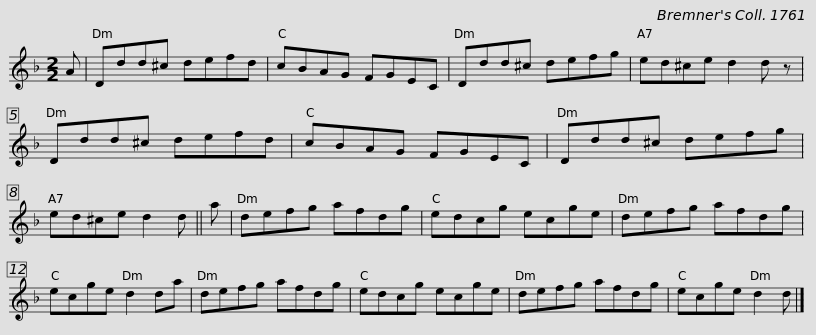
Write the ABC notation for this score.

X:1
L:1/8
M:2/2
I:linebreak $
K:Dmin
V:1 treble
V:1
 A | Ddd^c defd | cBAG FGEC | Ddd^c defg | ed^ce d2 d z | %5
 Ddd^c defd |$ cBAG FGEC | Ddd^c defg | ed^ce d2 d || a | %10
 defg afdg | edcg ecge |$ defg afdg | ecge d2 da | defg afdg | %15
 edcg ecge | defg afdg | ecge d2 d |] %18
